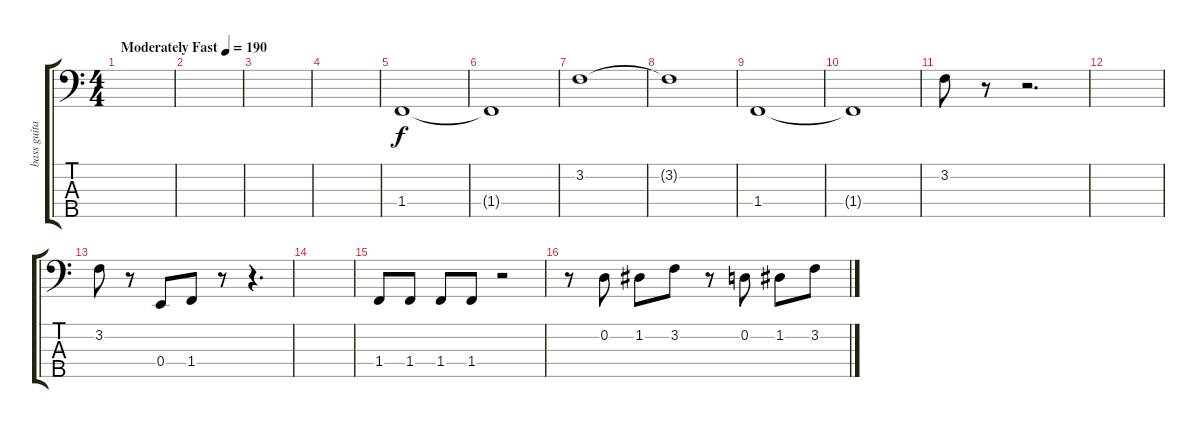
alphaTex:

\track ("bass guitar" "bass guita") {instrument electricbassfinger}
\staff {score tabs}
\tuning (G2 D2 A1 E1 B0) {hide}
\ts (4 4)
\tempo (190 "Moderately Fast")
\clef f4
\ks c
|
|
|
|
1.4.1 |
1.4{t}.1 |
3.2.1 |
3.2{t}.1 |
1.4.1 |
1.4{t}.1 |
3.2.8 r.8 r.2{d} |
|
3.2.8 r.8 0.4.8 1.4.8 r.8 r.4{d} |
|
1.4.8 1.4.8 1.4.8 1.4.8 r.2 |
r.8 0.2.8 1.2.8 3.2.8 r.8 0.2.8 1.2.8 3.2.8
